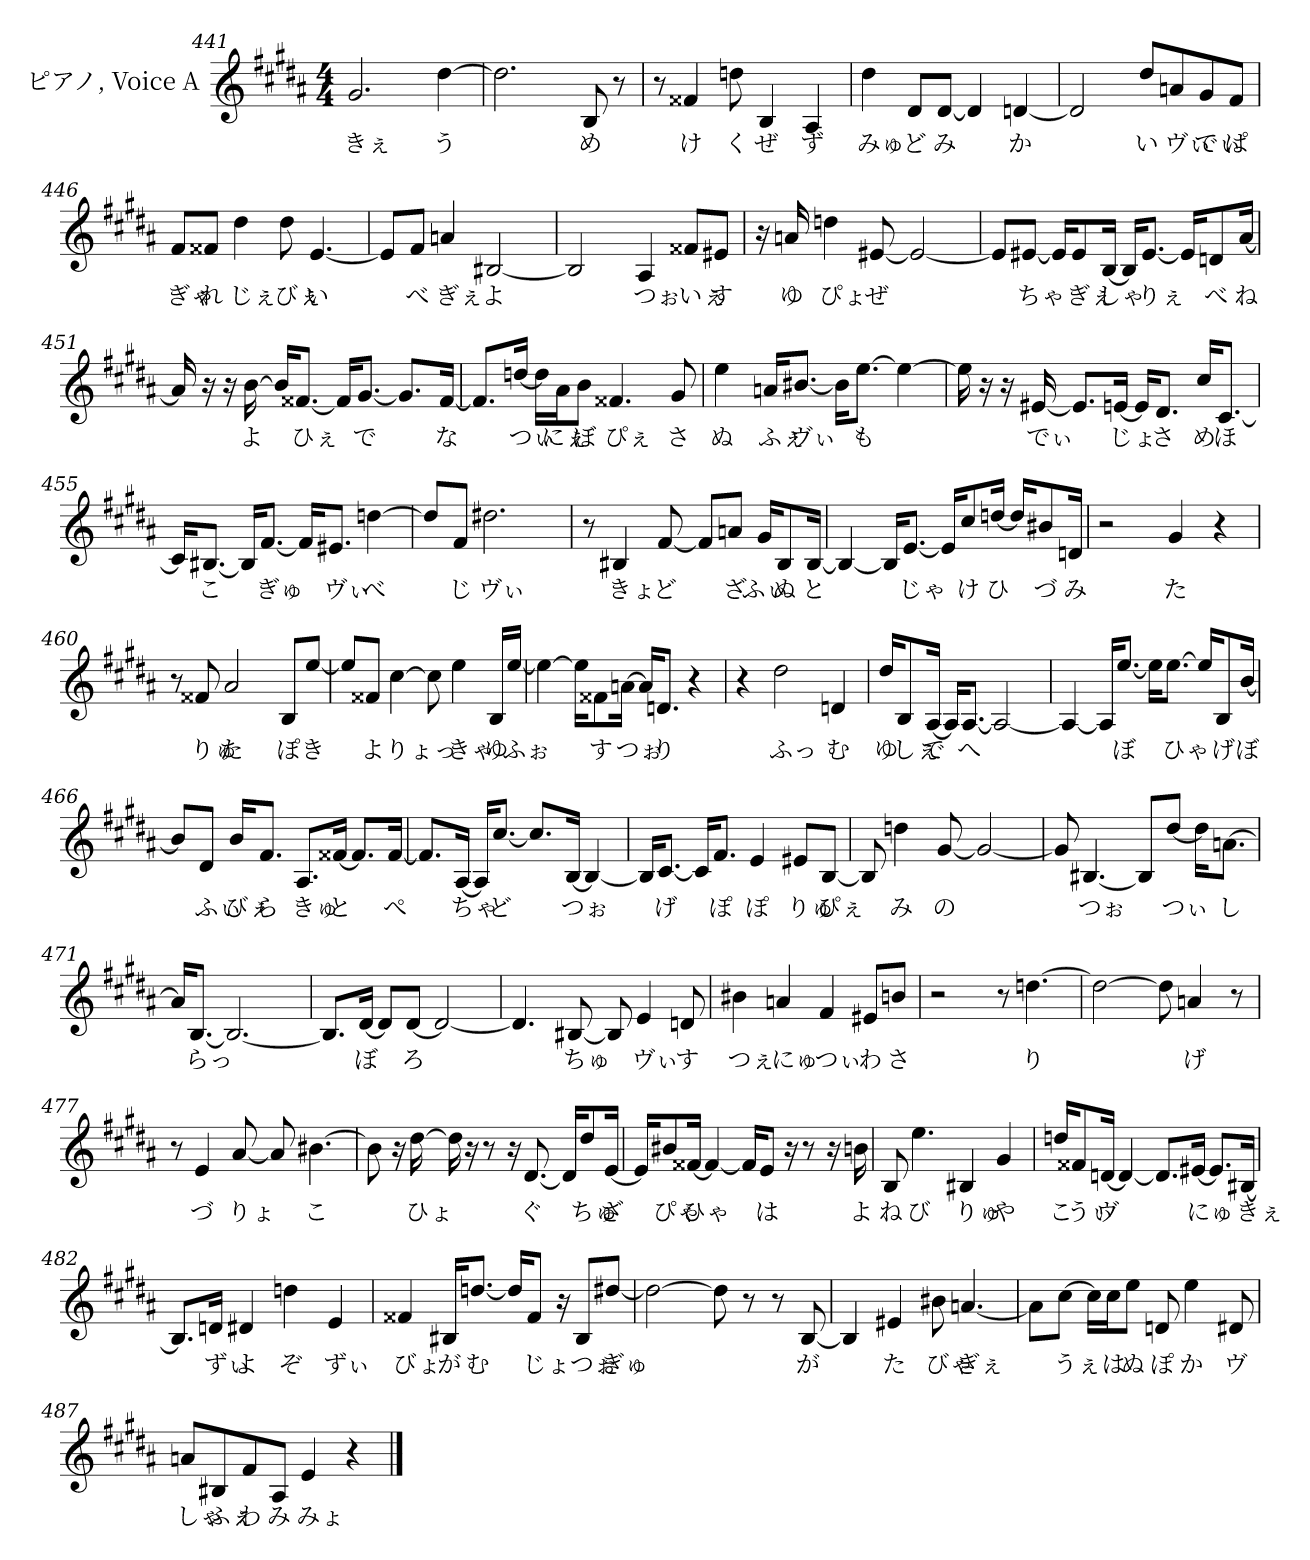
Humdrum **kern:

**kern	**text
*part1	*part1
*staff1	*staff1
*I"ピアノ, Voice A	*
*clefG2	*
*k[f#c#g#d#a#]	*
*M4/4	*
=441	=441
!	!LO:LY:b
2.g#/	きぇ
!	!LO:LY:b
[4dd#\	う
=442	=442
2.dd#\]	.
!	!LO:LY:b
8B/	め
8r	.
=443	=443
8r	.
!	!LO:LY:b
4f##X/	け
!	!LO:LY:b
8ddn\	く
!	!LO:LY:b
4B/	ぜ
!	!LO:LY:b
4A#/	ず
=444	=444
!	!LO:LY:b
4dd#\	みゅ
!	!LO:LY:b
8d#/L	ど
!	!LO:LY:b
[8d#/J	み
4d#/]	.
!	!LO:LY:b
[4dn/	か
=445	=445
2d/]	.
!	!LO:LY:b
8dd#/L	い
!	!LO:LY:b
8an/	ヴぃ
!	!LO:LY:b
8g#/	でぃ
!	!LO:LY:b
8f#/J	ぱ
!!LO:LB:g=z
=446	=446
!	!LO:LY:b
8f#/L	ぎゃ
!	!LO:LY:b
8f##X/J	れ
!	!LO:LY:b
4dd#\	じぇ
!	!LO:LY:b
8dd#\	びぇ
!	!LO:LY:b
[4.e/	い
=447	=447
8e/L]	.
!	!LO:LY:b
8f#/J	べ
!	!LO:LY:b
4an/	ぎぇ
!	!LO:LY:b
[2B#X/	よ
=448	=448
2B#/]	.
!	!LO:LY:b
4A#/	つぉ
!	!LO:LY:b
8f##X/L	いぇ
!	!LO:LY:b
8e#X/J	す
=449	=449
16r	.
!	!LO:LY:b
16an/	ゆ
!	!LO:LY:b
4ddn\	ぴょ
!	!LO:LY:b
[8e#X/	ぜ
2e#/_	.
=450	=450
8e#/L]	.
!	!LO:LY:b
[8e#X/J	ちゃ
16e#/KL]	.
!	!LO:LY:b
8e#/	ぎぇ
!	!LO:LY:b
[16B/Jk	しゃ
16B/KL]	.
!	!LO:LY:b
[8.e#/J	りぇ
16e#/KL]	.
!	!LO:LY:b
8dn/	べ
!	!LO:LY:b
[16a#/Jk	ね
!!LO:LB:g=z
=451	=451
16a#/]	.
16r	.
16r	.
!	!LO:LY:b
[16b\	よ
16b/KL]	.
!	!LO:LY:b
[8.f##X/J	ひぇ
16f##/KL]	.
!	!LO:LY:b
[8.g#/J	で
8.g#/L]	.
!	!LO:LY:b
[16f##/Jk	な
=452	=452
8.f##/L]	.
!	!LO:LY:b
[16ddn/Jk	つぃ
16dd\LL]	.
!	!LO:LY:b
16a#\J	にぇ
!	!LO:LY:b
8b\J	ぼ
!	!LO:LY:b
4.f##X/	ぴぇ
!	!LO:LY:b
8g#/	さ
=453	=453
!	!LO:LY:b
4ee\	ぬ
!	!LO:LY:b
16an/KL	ふぇ
!	!LO:LY:b
[8.b#X/J	ヴぃ
16b#\KL]	.
!	!LO:LY:b
[8.ee\J	も
4ee\_	.
!!LO:LB:g=z
=454	=454
16ee\]	.
16r	.
16r	.
!	!LO:LY:b
[16e#X/	でぃ
8.e#/L]	.
!	!LO:LY:b
[16en/Jk	じょ
16e/KL]	.
!	!LO:LY:b
8.d#/J	さ
!	!LO:LY:b
16cc#/KL	め
!	!LO:LY:b
[8.c#/J	ほ
=455	=455
16c#/KL]	.
!	!LO:LY:b
[8.B#X/J	こ
16B#/KL]	.
!	!LO:LY:b
[8.f#/J	ぎゅ
16f#/KL]	.
!	!LO:LY:b
8.e#X/J	ヴぃ
!	!LO:LY:b
[4ddn\	べ
=456	=456
8dd/L]	.
!	!LO:LY:b
8f#/J	じ
!	!LO:LY:b
2.dd#X\	ヴぃ
=457	=457
8r	.
!	!LO:LY:b
4B#X/	きょ
!	!LO:LY:b
[8f#/	ど
8f#/L]	.
!	!LO:LY:b
8an/J	ざ
!	!LO:LY:b
16g#/KL	ふぃ
!	!LO:LY:b
8B#/	ぬ
!	!LO:LY:b
[16B#/Jk	と
!!LO:LB:g=z
=458	=458
4B#/_	.
16B#/KL]	.
!	!LO:LY:b
[8.e/J	じゃ
16e/KL]	.
!	!LO:LY:b
8cc#/	け
!	!LO:LY:b
[16ddn/Jk	ひ
16dd/KL]	.
!	!LO:LY:b
8b#X/	づ
!	!LO:LY:b
16dn/Jk	み
=459	=459
2r	.
!	!LO:LY:b
4g#/	た
4r	.
=460	=460
8r	.
!	!LO:LY:b
8f##X/	りゅ
!	!LO:LY:b
2a#/	た
!	!LO:LY:b
8B/L	ぽ
!	!LO:LY:b
[8ee/J	き
=461	=461
8ee/L]	.
!	!LO:LY:b
8f##X/J	よ
!	!LO:LY:b
[4cc#\	りょっ
8cc#\]	.
!	!LO:LY:b
4ee\	きゃ
!	!LO:LY:b
16B/LL	ゆ
!	!LO:LY:b
[16ee/JJ	ふぉ
=462	=462
4ee\_	.
16ee\KL]	.
!	!LO:LY:b
8f##X\	す
!	!LO:LY:b
[16an\Jk	つぉ
16a/KL]	.
!	!LO:LY:b
8.dn/J	り
4r	.
!!LO:PB:g=z
=463	=463
4r	.
!	!LO:LY:b
2dd#\	ふっ
!	!LO:LY:b
4dn/	む
=464	=464
!	!LO:LY:b
16dd#/KL	ゆ
!	!LO:LY:b
8B/	しぇ
!	!LO:LY:b
[16A#/Jk	で
16A#/KL]	.
!	!LO:LY:b
[8.A#/J	へ
2A#/_	.
=465	=465
4A#/_	.
16A#/KL]	.
!	!LO:LY:b
[8.ee/J	ぼ
16ee\KL]	.
!	!LO:LY:b
[8.ee\J	ひゃ
16ee/KL]	.
!	!LO:LY:b
8B/	げ
!	!LO:LY:b
[16b/Jk	ぼ
=466	=466
8b/L]	.
!	!LO:LY:b
8d#/J	ふぃ
!	!LO:LY:b
16b/KL	びぇ
!	!LO:LY:b
8.f#/J	ら
!	!LO:LY:b
8.A#/L	きゅ
!	!LO:LY:b
[16f##X/Jk	と
8.f##/L]	.
!	!LO:LY:b
[16f##/Jk	ぺ
=467	=467
8.f##/L]	.
!	!LO:LY:b
[16A#/Jk	ちゃ
16A#/KL]	.
!	!LO:LY:b
[8.cc#/J	ど
8.cc#/L]	.
!	!LO:LY:b
[16B/Jk	つぉ
4B/_	.
!!LO:LB:g=z
=468	=468
16B/KL]	.
!	!LO:LY:b
[8.c#/J	げ
16c#/KL]	.
!	!LO:LY:b
8.f#/J	ぽ
!	!LO:LY:b
4e/	ぽ
!	!LO:LY:b
8e#X/L	りゅ
!	!LO:LY:b
[8B/J	ぴぇ
=469	=469
8B/]	.
!	!LO:LY:b
4ddn\	み
!	!LO:LY:b
[8g#/	の
2g#/_	.
=470	=470
8g#/]	.
!	!LO:LY:b
[4.B#X/	つぉ
8B#/L]	.
!	!LO:LY:b
[8dd#/J	つぃ
16dd#\KL]	.
!	!LO:LY:b
[8.an\J	し
=471	=471
16a/KL]	.
!	!LO:LY:b
[8.B/J	らっ
2.B/_	.
=472	=472
8.B/L]	.
!	!LO:LY:b
[16d#/Jk	ぼ
8d#/L]	.
!	!LO:LY:b
[8d#/J	ろ
2d#/_	.
!!LO:LB:g=z
=473	=473
4.d#/]	.
!	!LO:LY:b
[8B#X/	ちゅ
8B#/]	.
!	!LO:LY:b
4e/	ヴぃ
!	!LO:LY:b
8dn/	す
=474	=474
!	!LO:LY:b
4b#X\	つぇ
!	!LO:LY:b
4an/	にゅ
!	!LO:LY:b
4f#/	つぃ
!	!LO:LY:b
8e#X/L	わ
!	!LO:LY:b
8bn/J	さ
=475	=475
2r	.
8r	.
!	!LO:LY:b
[4.ddn\	り
=476	=476
2dd\_	.
8dd\]	.
!	!LO:LY:b
4an/	げ
8r	.
=477	=477
8r	.
!	!LO:LY:b
4e/	づ
!	!LO:LY:b
[8a#/	りょ
8a#/]	.
!	!LO:LY:b
[4.b#X\	こ
!!LO:LB:g=z
=478	=478
8b#\]	.
16r	.
!	!LO:LY:b
[16dd#\	ひょ
16dd#\]	.
16r	.
8r	.
16r	.
!	!LO:LY:b
[8.d#/	ぐ
16d#/KL]	.
!	!LO:LY:b
8dd#/	ちゅ
!	!LO:LY:b
[16e/Jk	ざ
=479	=479
16e/KL]	.
!	!LO:LY:b
8b#X/	ぴゃ
!	!LO:LY:b
[16f##X/Jk	ひゃ
4f##/_	.
16f##/KL]	.
!	!LO:LY:b
8e/J	は
16r	.
8r	.
16r	.
!	!LO:LY:b
16bn\	よ
=480	=480
!	!LO:LY:b
8B/	ね
!	!LO:LY:b
4.ee\	び
!	!LO:LY:b
4B#X/	りゅ
!	!LO:LY:b
4g#/	や
=481	=481
!	!LO:LY:b
16ddn/KL	こ
!	!LO:LY:b
8f##X/	うぃ
!	!LO:LY:b
[16dn/Jk	ヴ
4d/_	.
8.d/L]	.
!	!LO:LY:b
[16e#X/Jk	にゅ
8.e#/L]	.
!	!LO:LY:b
[16B#X/Jk	きぇ
!!LO:LB:g=z
=482	=482
8.B#/L]	.
!	!LO:LY:b
16dn/Jk	ずぃ
!	!LO:LY:b
4d#X/	よ
!	!LO:LY:b
4ddn\	ぞ
!	!LO:LY:b
4e/	ずぃ
=483	=483
!	!LO:LY:b
4f##X/	びょ
!	!LO:LY:b
16B#X/KL	が
!	!LO:LY:b
[8.ddn/J	む
16dd/KL]	.
!	!LO:LY:b
8f##/J	じょ
16r	.
!	!LO:LY:b
8B#/L	つぉ
!	!LO:LY:b
[8dd#X/J	ぎゅ
=484	=484
2dd#\_	.
8dd#\]	.
8r	.
8r	.
!	!LO:LY:b
[8B/	が
=485	=485
4B/]	.
!	!LO:LY:b
4e#X/	た
!	!LO:LY:b
8b#X\	びゃ
!	!LO:LY:b
[4.an/	ぎぇ
!!LO:LB:g=z
=486	=486
8a\L]	.
!	!LO:LY:b
[8cc#\J	うぇ
16cc#\LL]	.
!	!LO:LY:b
16cc#\J	は
!	!LO:LY:b
8ee\J	ぬ
!	!LO:LY:b
8dn/	ぽ
!	!LO:LY:b
4ee\	か
!	!LO:LY:b
8d#X/	ヴ
=487	=487
!	!LO:LY:b
8an/L	しゃ
!	!LO:LY:b
8B#X/	ふぇ
!	!LO:LY:b
8f#/	わ
!	!LO:LY:b
8A#/J	み
!	!LO:LY:b
4e/	みょ
4r	.
==	==
*-	*-
